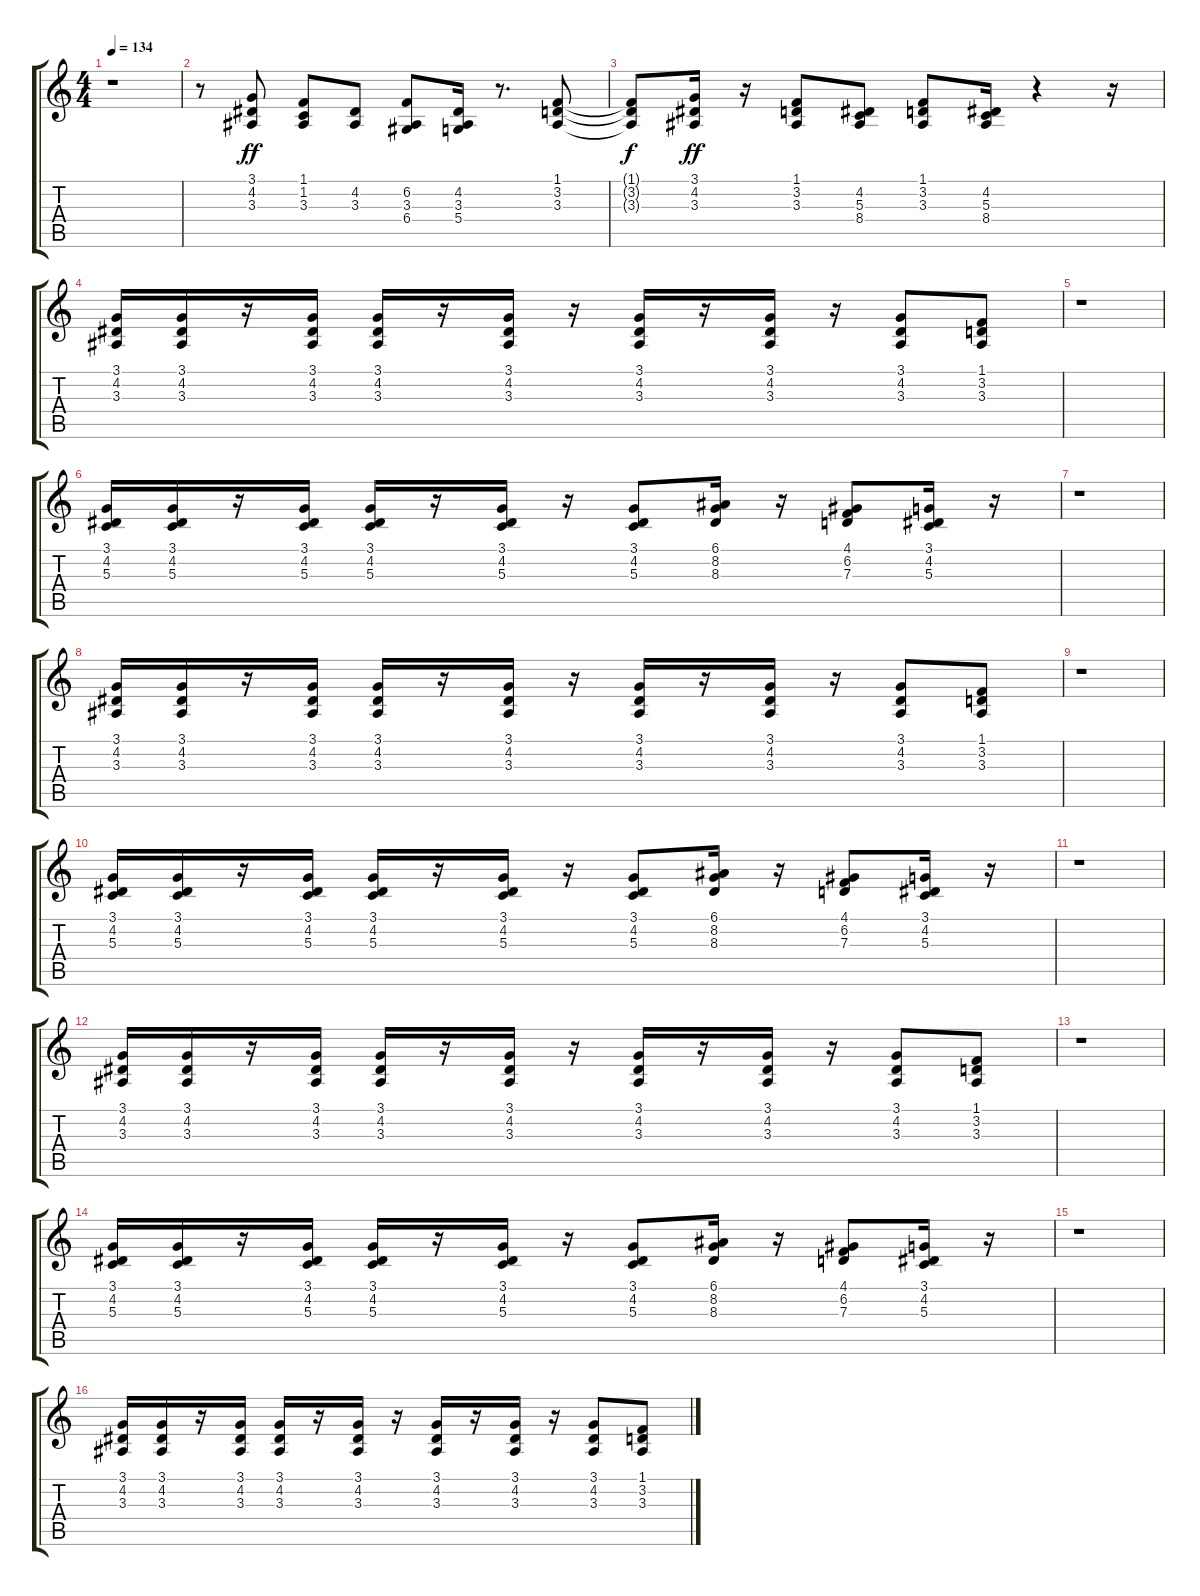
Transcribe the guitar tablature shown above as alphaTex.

\track "" {instrument voiceoohs}
\staff {score tabs}
\tuning (E4 B3 G3 D3 A2 E2) {hide}
\ts (4 4)
\tempo 134
\clef g2
\ks c
r.1{dy ff} |
r.8 (3.1 4.2 3.3).8 (1.1 1.2 3.3).8 (4.2 3.3).8 (6.2 3.3 6.4).8 (4.2 3.3 5.4).16 r.8{d} (1.1 3.2 3.3).8 |
(1.1{t} 3.2{t} 3.3{t}).8{dy f} (3.1 4.2 3.3).16{dy ff} r.16 (1.1 3.2 3.3).8 (4.2 5.3 8.4).8 (1.1 3.2 3.3).8 (4.2 5.3 8.4).16 r.4 r.16 |
(3.1 4.2 3.3).16 (3.1 4.2 3.3).16 r.16 (3.1 4.2 3.3).16 (3.1 4.2 3.3).16 r.16 (3.1 4.2 3.3).16 r.16 (3.1 4.2 3.3).16 r.16 (3.1 4.2 3.3).16 r.16 (3.1 4.2 3.3).8 (1.1 3.2 3.3).8 |
r.1 |
(3.1 4.2 5.3).16 (3.1 4.2 5.3).16 r.16 (3.1 4.2 5.3).16 (3.1 4.2 5.3).16 r.16 (3.1 4.2 5.3).16 r.16 (3.1 4.2 5.3).8 (6.1 8.2 8.3).16 r.16 (4.1 6.2 7.3).8 (3.1 4.2 5.3).16 r.16 |
r.1 |
(3.1 4.2 3.3).16 (3.1 4.2 3.3).16 r.16 (3.1 4.2 3.3).16 (3.1 4.2 3.3).16 r.16 (3.1 4.2 3.3).16 r.16 (3.1 4.2 3.3).16 r.16 (3.1 4.2 3.3).16 r.16 (3.1 4.2 3.3).8 (1.1 3.2 3.3).8 |
r.1 |
(3.1 4.2 5.3).16 (3.1 4.2 5.3).16 r.16 (3.1 4.2 5.3).16 (3.1 4.2 5.3).16 r.16 (3.1 4.2 5.3).16 r.16 (3.1 4.2 5.3).8 (6.1 8.2 8.3).16 r.16 (4.1 6.2 7.3).8 (3.1 4.2 5.3).16 r.16 |
r.1 |
(3.1 4.2 3.3).16 (3.1 4.2 3.3).16 r.16 (3.1 4.2 3.3).16 (3.1 4.2 3.3).16 r.16 (3.1 4.2 3.3).16 r.16 (3.1 4.2 3.3).16 r.16 (3.1 4.2 3.3).16 r.16 (3.1 4.2 3.3).8 (1.1 3.2 3.3).8 |
r.1 |
(3.1 4.2 5.3).16 (3.1 4.2 5.3).16 r.16 (3.1 4.2 5.3).16 (3.1 4.2 5.3).16 r.16 (3.1 4.2 5.3).16 r.16 (3.1 4.2 5.3).8 (6.1 8.2 8.3).16 r.16 (4.1 6.2 7.3).8 (3.1 4.2 5.3).16 r.16 |
r.1 |
(3.1 4.2 3.3).16 (3.1 4.2 3.3).16 r.16 (3.1 4.2 3.3).16 (3.1 4.2 3.3).16 r.16 (3.1 4.2 3.3).16 r.16 (3.1 4.2 3.3).16 r.16 (3.1 4.2 3.3).16 r.16 (3.1 4.2 3.3).8 (1.1 3.2 3.3).8
